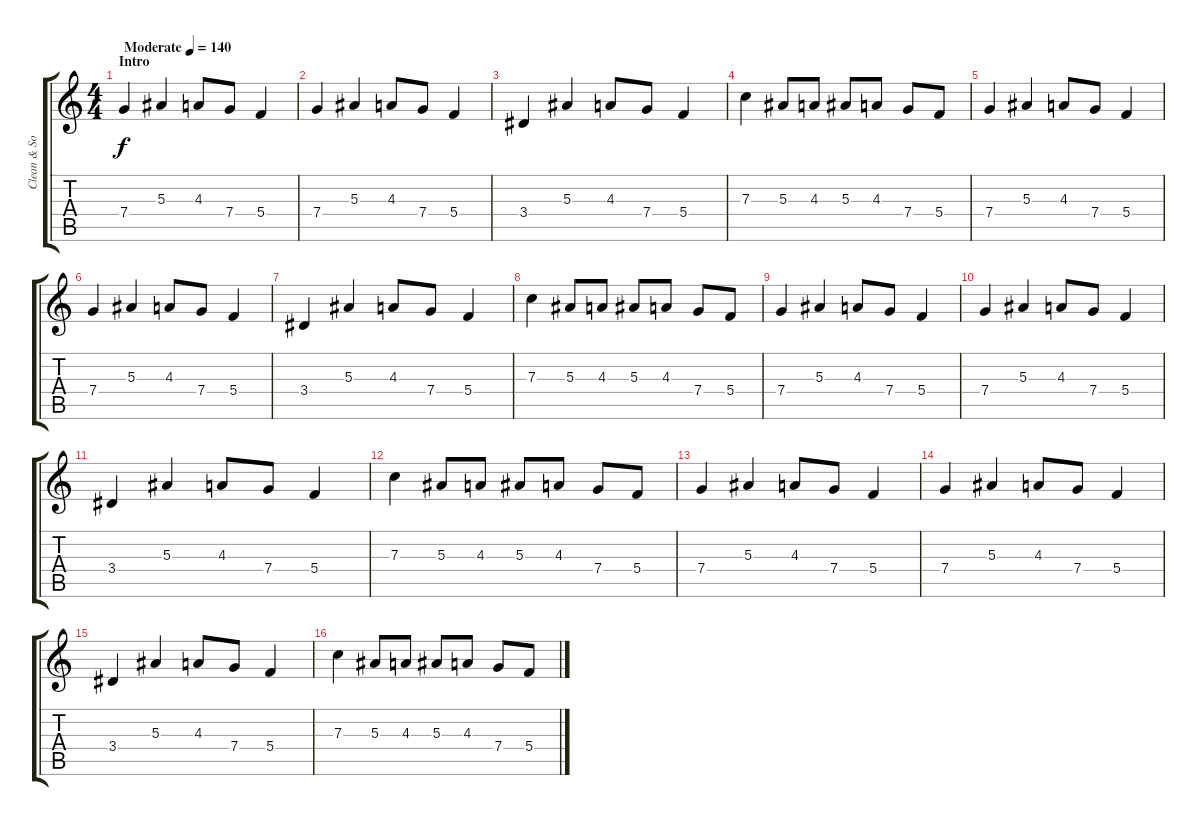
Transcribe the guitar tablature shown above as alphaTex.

\track ("Clean & Solo" "Clean & So") {instrument electricguitarclean}
\staff {score tabs}
\tuning (D4 A3 F3 C3 G2 D2) {hide}
\ts (4 4)
\section ("" "Intro")
\tempo (140 "Moderate")
\clef g2
\ks c
7.4.4{dy f instrument electricguitarclean} 5.3.4 4.3.8 7.4.8 5.4.4 |
7.4.4 5.3.4 4.3.8 7.4.8 5.4.4 |
3.4.4 5.3.4 4.3.8 7.4.8 5.4.4 |
7.3.4 5.3.8 4.3.8 5.3.8 4.3.8 7.4.8 5.4.8 |
7.4.4 5.3.4 4.3.8 7.4.8 5.4.4 |
7.4.4 5.3.4 4.3.8 7.4.8 5.4.4 |
3.4.4 5.3.4 4.3.8 7.4.8 5.4.4 |
7.3.4 5.3.8 4.3.8 5.3.8 4.3.8 7.4.8 5.4.8 |
7.4.4 5.3.4 4.3.8 7.4.8 5.4.4 |
7.4.4 5.3.4 4.3.8 7.4.8 5.4.4 |
3.4.4 5.3.4 4.3.8 7.4.8 5.4.4 |
7.3.4 5.3.8 4.3.8 5.3.8 4.3.8 7.4.8 5.4.8 |
7.4.4 5.3.4 4.3.8 7.4.8 5.4.4 |
7.4.4 5.3.4 4.3.8 7.4.8 5.4.4 |
3.4.4 5.3.4 4.3.8 7.4.8 5.4.4 |
7.3.4 5.3.8 4.3.8 5.3.8 4.3.8 7.4.8 5.4.8
